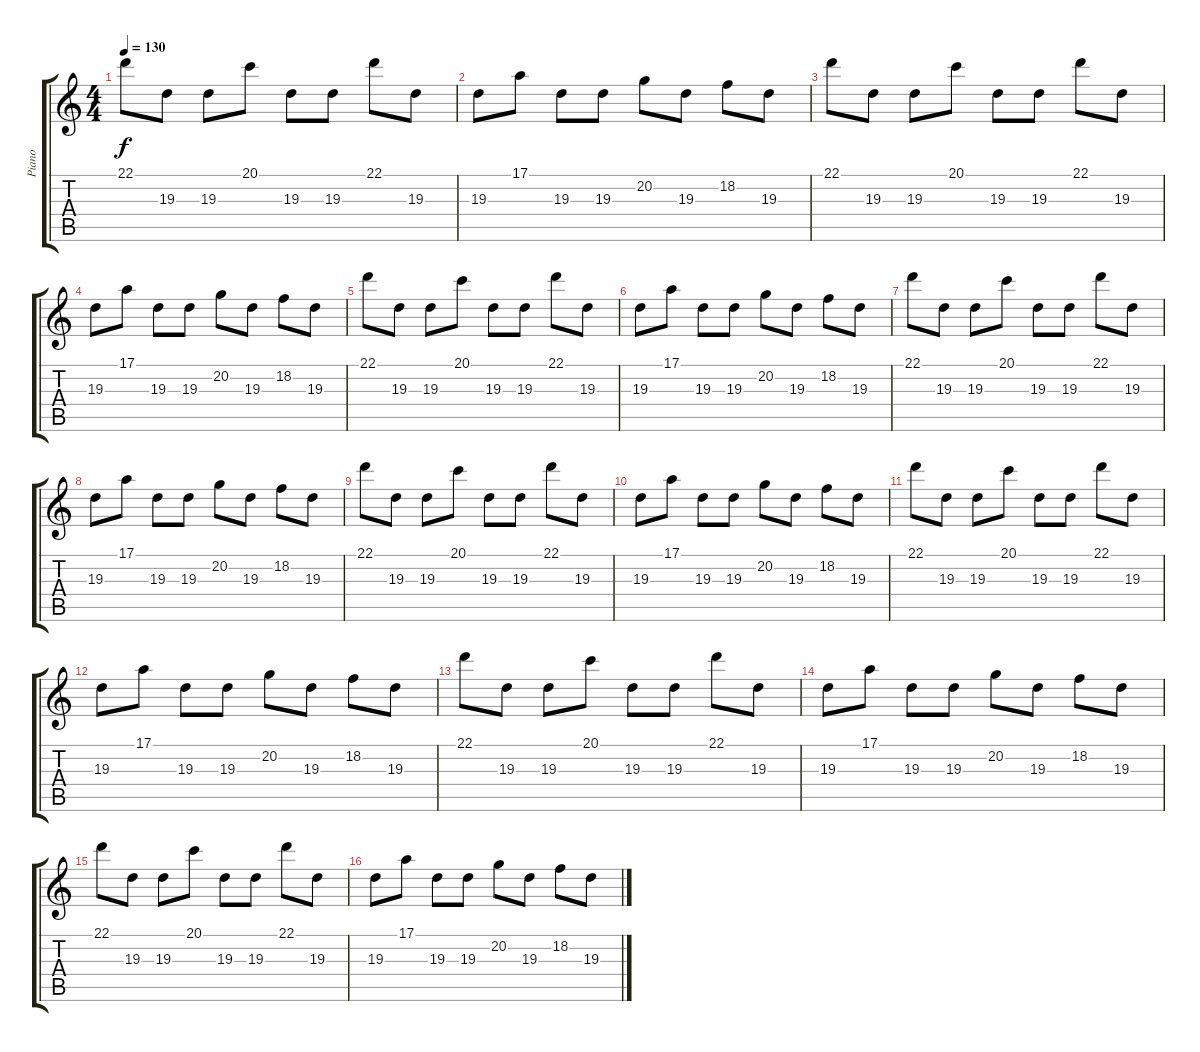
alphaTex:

\track ("Piano" "Piano") {instrument acousticgrandpiano}
\staff {score tabs}
\tuning (E4 B3 G3 D3 A2 E2) {hide}
\ts (4 4)
\tempo 130
\clef g2
\ks c
22.1.8{dy f} 19.3.8 19.3.8 20.1.8 19.3.8 19.3.8 22.1.8 19.3.8 |
19.3.8 17.1.8 19.3.8 19.3.8 20.2.8 19.3.8 18.2.8 19.3.8 |
22.1.8 19.3.8 19.3.8 20.1.8 19.3.8 19.3.8 22.1.8 19.3.8 |
19.3.8 17.1.8 19.3.8 19.3.8 20.2.8 19.3.8 18.2.8 19.3.8 |
22.1.8 19.3.8 19.3.8 20.1.8 19.3.8 19.3.8 22.1.8 19.3.8 |
19.3.8 17.1.8 19.3.8 19.3.8 20.2.8 19.3.8 18.2.8 19.3.8 |
22.1.8 19.3.8 19.3.8 20.1.8 19.3.8 19.3.8 22.1.8 19.3.8 |
19.3.8 17.1.8 19.3.8 19.3.8 20.2.8 19.3.8 18.2.8 19.3.8 |
22.1.8 19.3.8 19.3.8 20.1.8 19.3.8 19.3.8 22.1.8 19.3.8 |
19.3.8 17.1.8 19.3.8 19.3.8 20.2.8 19.3.8 18.2.8 19.3.8 |
22.1.8 19.3.8 19.3.8 20.1.8 19.3.8 19.3.8 22.1.8 19.3.8 |
19.3.8 17.1.8 19.3.8 19.3.8 20.2.8 19.3.8 18.2.8 19.3.8 |
22.1.8 19.3.8 19.3.8 20.1.8 19.3.8 19.3.8 22.1.8 19.3.8 |
19.3.8 17.1.8 19.3.8 19.3.8 20.2.8 19.3.8 18.2.8 19.3.8 |
22.1.8 19.3.8 19.3.8 20.1.8 19.3.8 19.3.8 22.1.8 19.3.8 |
19.3.8 17.1.8 19.3.8 19.3.8 20.2.8 19.3.8 18.2.8 19.3.8
